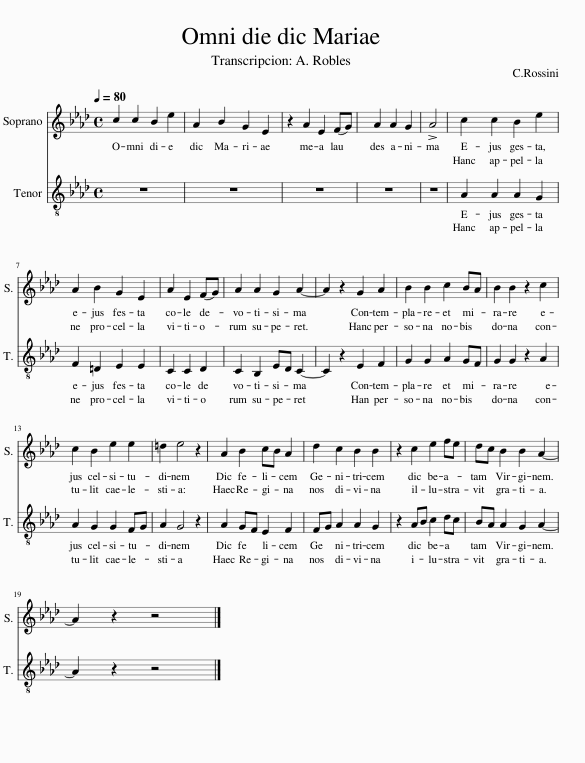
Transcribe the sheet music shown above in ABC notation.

X:1
%%score 1 2
L:1/8
Q:1/4=80
M:4/4
I:linebreak $
K:Ab
V:1 treble
V:2 treble-8
V:1
 c2 c2 B2 e2 | A2 B2 G2 E2 | z2 A2 E2 F-F | A2 A2 G2 | !>!A4 | %5
 c2 c2 B2 e2 |$ A2 B2 G2 E2 | A2 E2 F-F | A2 A2 G2 A2- | A2 z2 G2 A2 | %10
 B2 B2 c2 BA | B2 B2 z2 c2 |$ c2 B2 e2 e2 | =d2 e4 z2 | A2 B2 cB A2 | %15
 d2 c2 B2 B2 | z2 c2 e2 fe | dc B2 B2 A2- |$ A2 z2 z4 |] %19
V:2
 z8 | z8 | z8 | z6 | z4 | %5
 A2 A2 A2 G2 |$ F2 =D2 E2 E2 | C2 C2 D2 | C2 B,2 ED C2- | C2 z2 E2 F2 | %10
 G2 G2 A2 GF | G2 G2 z2 A2 |$ A2 G2 G2 FG | A2 G4 z2 | A2 GF E2 F2 | %15
 FG A2 A2 G2 | z2 AB c2 dc | BA A2 G2 A2- |$ A2 z2 z4 |] %19
